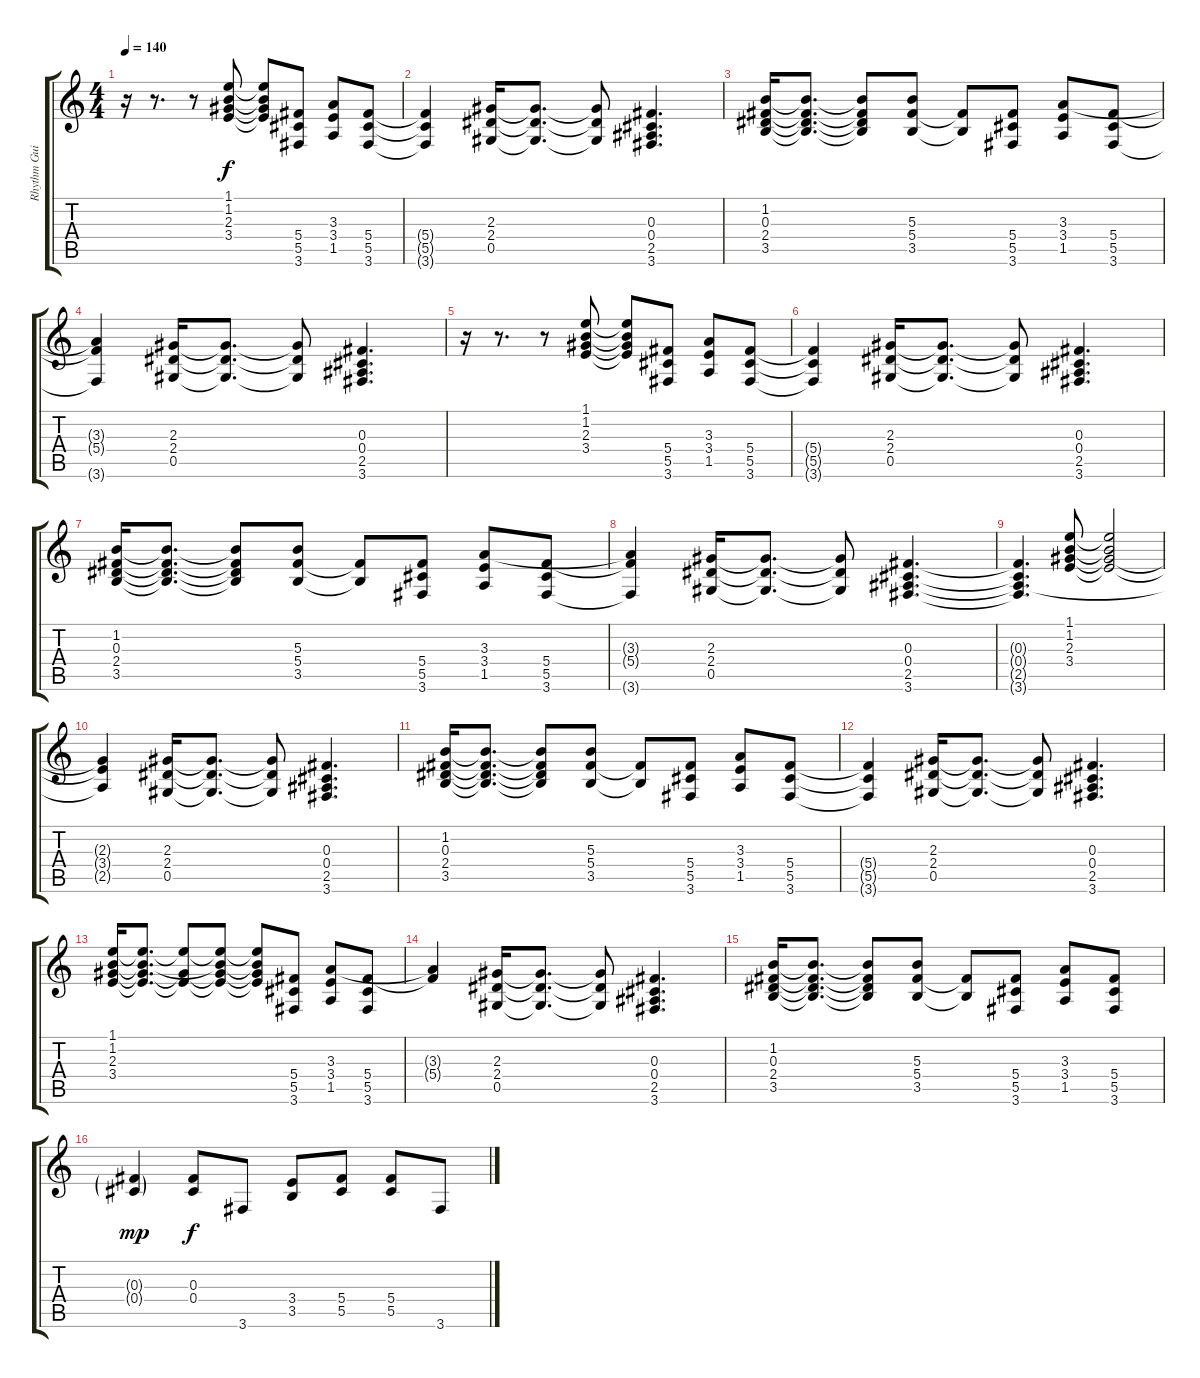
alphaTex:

\track ("Rhythm Guitar: Izzy" "Rhythm Gui") {instrument overdrivenguitar}
\staff {score tabs}
\tuning (Eb4 Bb3 Gb3 Db3 Ab2 Eb2) {hide}
\ts (4 4)
\tempo 140
\clef g2
\ks c
r.16{dy f} r.8{d} r.8 (1.1 1.2 2.3 3.4).8 (1.1{t} 1.2{t} 2.3{t} 3.4{t}).8 (5.4 5.5 3.6).8 (3.3 3.4 1.5).8 (5.4 5.5 3.6).8 |
(5.4{t} 5.5{t} 3.6{t}).4 (2.3 2.4 0.5).16 (2.3{t} 2.4{t} 0.5{t}).8{d} (2.3{t} 2.4{t} 0.5{t}).8 (0.3 0.4 2.5 3.6).4{d} |
(1.2 0.3 2.4 3.5).16 (1.2{t} 0.3{t} 2.4{t} 3.5{t}).8{d} (1.2{t} 0.3{t} 2.4{t} 3.5{t}).8 (5.3 5.4 3.5).8 (5.4{t} 3.5{t}).8 (5.4 5.5 3.6).8 (3.3 3.4 1.5).8 (5.4 5.5 3.6).8 |
(3.3{t} 5.4{t} 3.6{t}).4 (2.3 2.4 0.5).16 (2.3{t} 2.4{t} 0.5{t}).8{d} (2.3{t} 2.4{t} 0.5{t}).8 (0.3 0.4 2.5 3.6).4{d} |
r.16 r.8{d} r.8 (1.1 1.2 2.3 3.4).8 (1.1{t} 1.2{t} 2.3{t} 3.4{t}).8 (5.4 5.5 3.6).8 (3.3 3.4 1.5).8 (5.4 5.5 3.6).8 |
(5.4{t} 5.5{t} 3.6{t}).4 (2.3 2.4 0.5).16 (2.3{t} 2.4{t} 0.5{t}).8{d} (2.3{t} 2.4{t} 0.5{t}).8 (0.3 0.4 2.5 3.6).4{d} |
(1.2 0.3 2.4 3.5).16 (1.2{t} 0.3{t} 2.4{t} 3.5{t}).8{d} (1.2{t} 0.3{t} 2.4{t} 3.5{t}).8 (5.3 5.4 3.5).8 (5.4{t} 3.5{t}).8 (5.4 5.5 3.6).8 (3.3 3.4 1.5).8 (5.4 5.5 3.6).8 |
(3.3{t} 5.4{t} 3.6{t}).4 (2.3 2.4 0.5).16 (2.3{t} 2.4{t} 0.5{t}).8{d} (2.3{t} 2.4{t} 0.5{t}).8 (0.3 0.4 2.5 3.6).4{d} |
(0.3{t} 0.4{t} 2.5{t} 3.6{t}).4{d} (1.1 1.2 2.3 3.4).8 (1.1{t} 1.2{t} 2.3{t} 3.4{t}).2 |
(2.3{t} 3.4{t} 2.5{t}).4 (2.3 2.4 0.5).16 (2.3{t} 2.4{t} 0.5{t}).8{d} (2.3{t} 2.4{t} 0.5{t}).8 (0.3 0.4 2.5 3.6).4{d} |
(1.2 0.3 2.4 3.5).16 (1.2{t} 0.3{t} 2.4{t} 3.5{t}).8{d} (1.2{t} 0.3{t} 2.4{t} 3.5{t}).8 (5.3 5.4 3.5).8 (5.4{t} 3.5{t}).8 (5.4 5.5 3.6).8 (3.3 3.4 1.5).8 (5.4 5.5 3.6).8 |
(5.4{t} 5.5{t} 3.6{t}).4 (2.3 2.4 0.5).16 (2.3{t} 2.4{t} 0.5{t}).8{d} (2.3{t} 2.4{t} 0.5{t}).8 (0.3 0.4 2.5 3.6).4{d} |
(1.1 1.2 2.3 3.4).16 (1.1{t} 1.2{t} 2.3{t} 3.4{t}).8{d} (1.1{t} 2.3{t} 3.4{t}).8 (1.1{t} 1.2{t} 2.3{t} 3.4{t}).8 (1.1{t} 1.2{t} 2.3{t} 3.4{t}).8 (5.4 5.5 3.6).8 (3.3 3.4 1.5).8 (5.4 5.5 3.6).8 |
(3.3{t} 5.4{t}).4 (2.3 2.4 0.5).16 (2.3{t} 2.4{t} 0.5{t}).8{d} (2.3{t} 2.4{t} 0.5{t}).8 (0.3 0.4 2.5 3.6).4{d} |
(1.2 0.3 2.4 3.5).16 (1.2{t} 0.3{t} 2.4{t} 3.5{t}).8{d} (1.2{t} 0.3{t} 2.4{t} 3.5{t}).8 (5.3 5.4 3.5).8 (5.4{t} 3.5{t}).8 (5.4 5.5 3.6).8 (3.3 3.4 1.5).8 (5.4 5.5 3.6).8 |
(0.3{g} 0.4{g}).4{dy mp} (0.3 0.4).8{dy f} 3.6.8 (3.4 3.5).8 (5.4 5.5).8 (5.4 5.5).8 3.6.8
